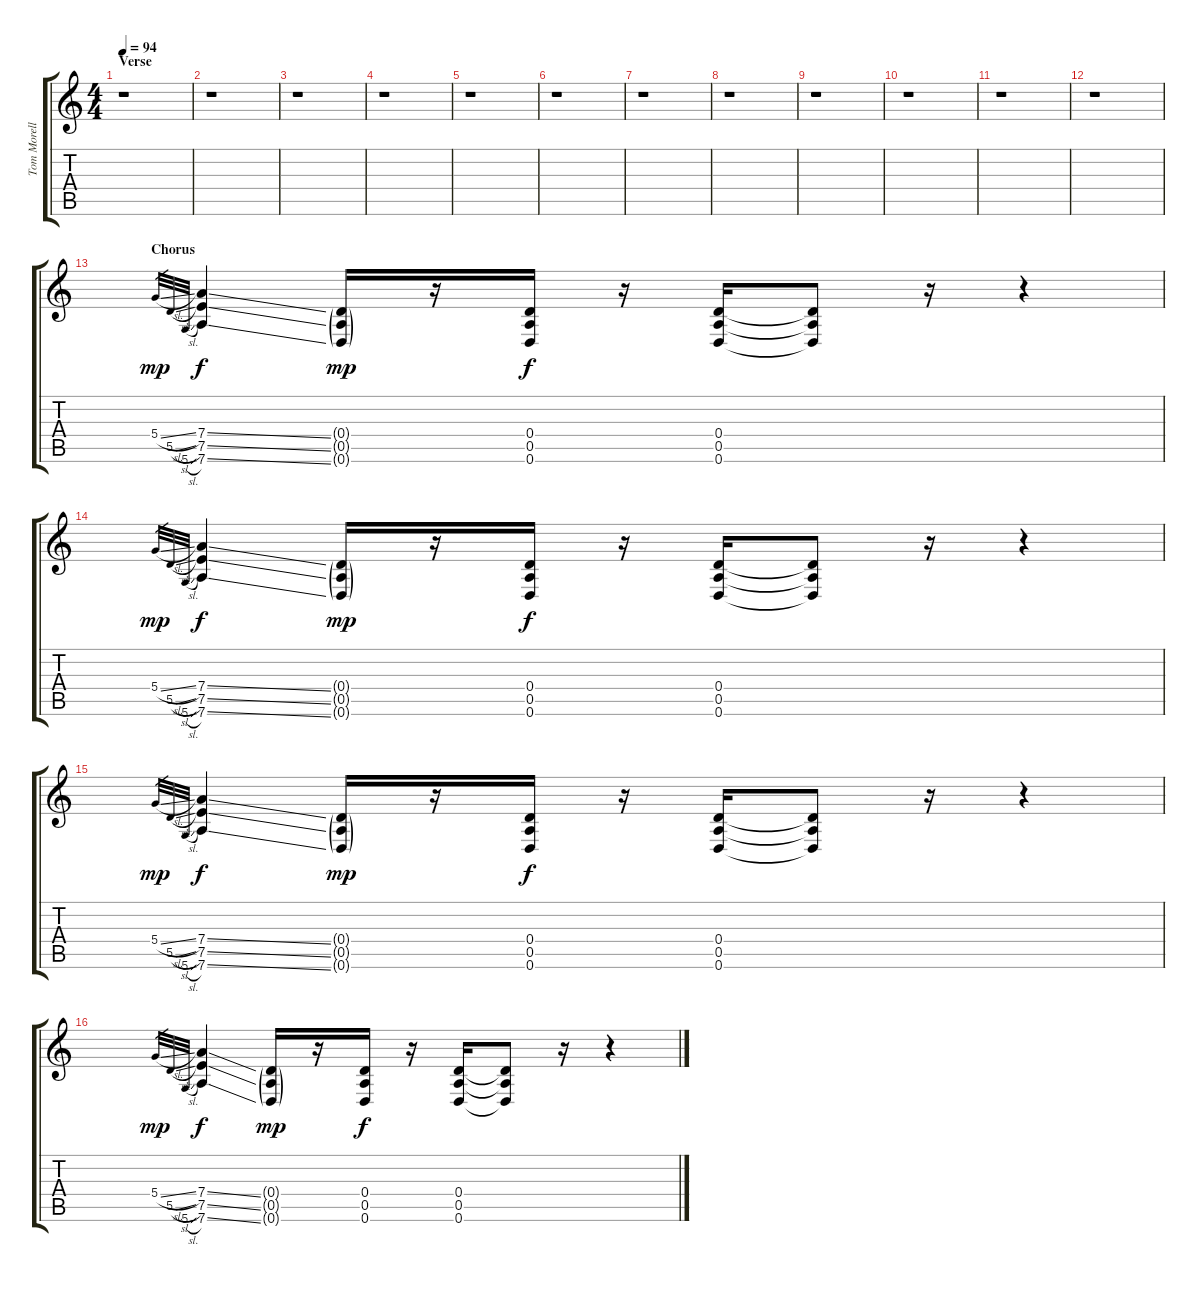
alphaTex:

\track ("Tom Morello / Guitar" "Tom Morell") {instrument distortionguitar}
\staff {score tabs}
\tuning (E4 B3 G3 D3 A2 D2) {hide}
\ts (4 4)
\section ("" "Verse")
\tempo 94
\clef g2
\ks c
r.1{dy f} |
r.1 |
r.1 |
r.1 |
r.1 |
r.1 |
r.1 |
r.1 |
r.1 |
r.1 |
r.1 |
r.1 |
\section ("" "Chorus")
5.4{sl}.32{gr dy mp} 5.5{sl}.32{gr} 5.6{sl}.32{gr} (7.4{ss} 7.5{ss} 7.6{ss}).4{dy f volume 15 instrument distortionguitar} (0.4{g} 0.5{g} 0.6{g}).16{dy mp} r.16 (0.4 0.5 0.6).16{dy f} r.16 (0.4 0.5 0.6).16 (0.4{t} 0.5{t} 0.6{t}).8 r.16 r.4 |
5.4{sl}.32{gr dy mp} 5.5{sl}.32{gr} 5.6{sl}.32{gr} (7.4{ss} 7.5{ss} 7.6{ss}).4{dy f} (0.4{g} 0.5{g} 0.6{g}).16{dy mp} r.16 (0.4 0.5 0.6).16{dy f} r.16 (0.4 0.5 0.6).16 (0.4{t} 0.5{t} 0.6{t}).8 r.16 r.4 |
5.4{sl}.32{gr dy mp} 5.5{sl}.32{gr} 5.6{sl}.32{gr} (7.4{ss} 7.5{ss} 7.6{ss}).4{dy f} (0.4{g} 0.5{g} 0.6{g}).16{dy mp} r.16 (0.4 0.5 0.6).16{dy f} r.16 (0.4 0.5 0.6).16 (0.4{t} 0.5{t} 0.6{t}).8 r.16 r.4 |
5.4{sl}.32{gr dy mp} 5.5{sl}.32{gr} 5.6{sl}.32{gr} (7.4{ss} 7.5{ss} 7.6{ss}).4{dy f} (0.4{g} 0.5{g} 0.6{g}).16{dy mp} r.16 (0.4 0.5 0.6).16{dy f} r.16 (0.4 0.5 0.6).16 (0.4{t} 0.5{t} 0.6{t}).8 r.16 r.4
